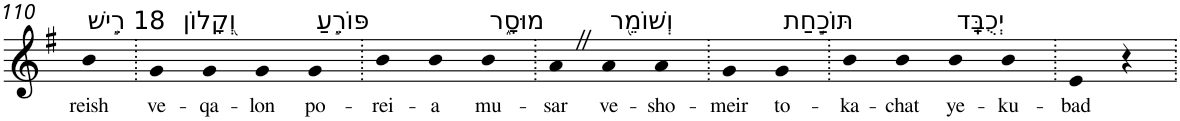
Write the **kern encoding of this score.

**kern	**text
*part1	*part1
*staff1	*staff1
*I"Piano	*
*I'Pno	*
!!LO:PB:g=z
*clefG2	*
*k[f#]	*
*G:	*
=110	=110
!LO:TX:a:t=18 רֵ֣ישׁ	!
!	!LO:LY:b
4b	reish
=111.	=111.
!LO:TX:a:t=וְ֭קָלוֹן	!
!	!LO:LY:b
4g	ve-
!	!LO:LY:b
4g	-qa-
!	!LO:LY:b
4g	-lon
!LO:TX:a:t=פּוֹרֵ֣עַ	!
!	!LO:LY:b
4g	po-
=112.	=112.
!	!LO:LY:b
4b	-rei-
!	!LO:LY:b
4b	-a
!LO:TX:a:t=מוּסָ֑ר	!
!	!LO:LY:b
4b	mu-
=113.	=113.
!	!LO:LY:b
4aZ	-sar
!LO:TX:a:t=וְשׁוֹמֵ֖ר	!
!	!LO:LY:b
4a	ve-
!	!LO:LY:b
4a	-sho-
=114.	=114.
!	!LO:LY:b
4g	-meir
!LO:TX:a:t=תּוֹכַ֣חַת	!
!	!LO:LY:b
4g	to-
=115.	=115.
!	!LO:LY:b
4b	-ka-
!	!LO:LY:b
4b	-chat
!LO:TX:a:t=יְכֻבָּֽד	!
!	!LO:LY:b
4b	ye-
!	!LO:LY:b
4b	-ku-
=116.	=116.
!	!LO:LY:b
4e	-bad
4r	.
=.	=.
*-	*-
